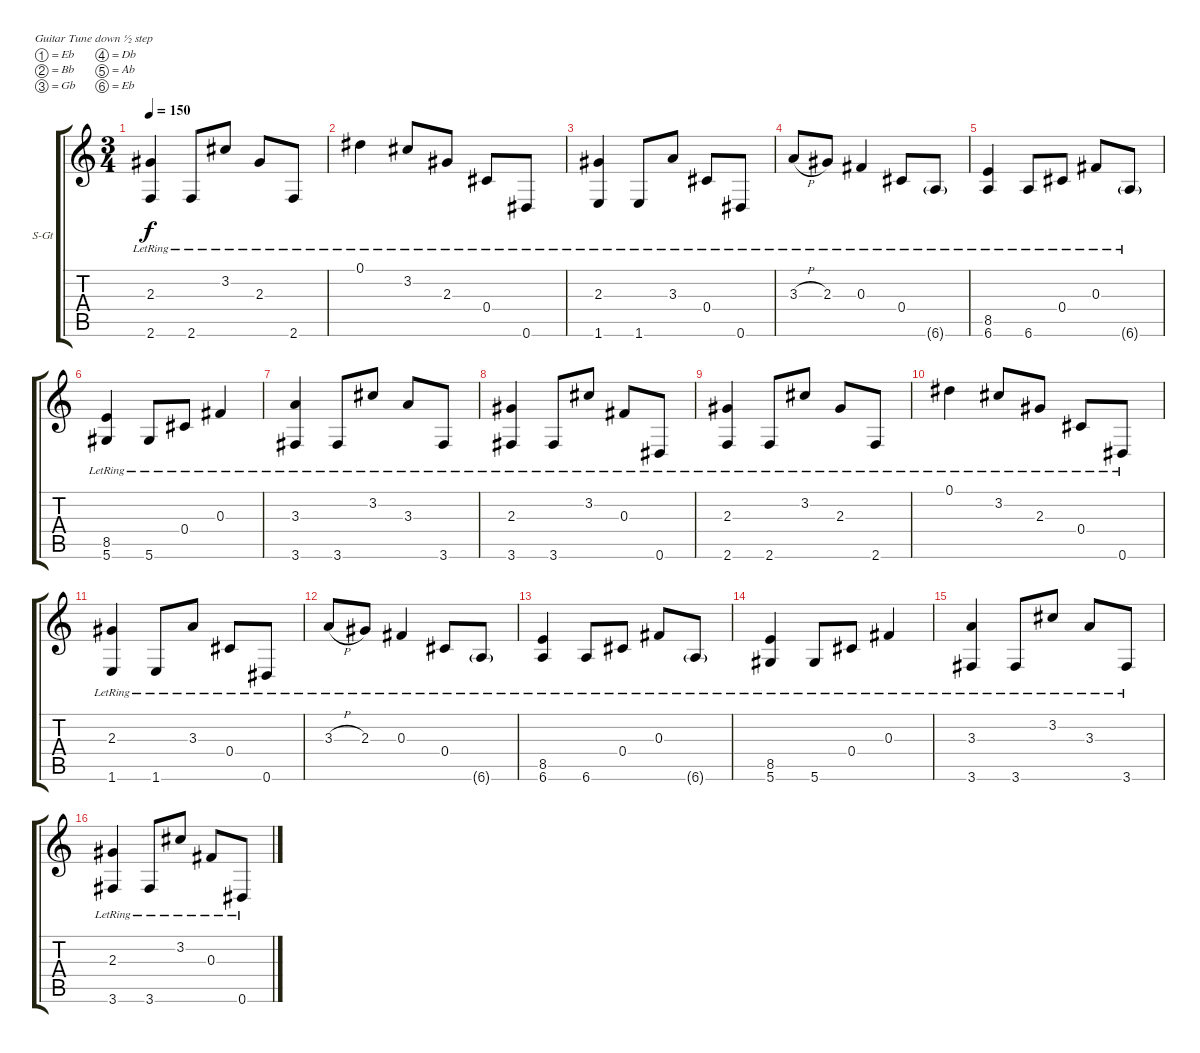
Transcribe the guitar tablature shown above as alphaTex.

\defaultSystemsLayout 4
\bracketExtendMode groupsimilarinstruments
\firstSystemTrackNameOrientation horizontal
\otherSystemsTrackNameOrientation horizontal
\track ("Mark" "S-Gt") {instrument acousticguitarsteel}
\staff {score tabs}
\tuning (Eb4 Bb3 Gb3 Db3 Ab2 Eb2)
\ts (3 4)
\tempo 150
\clef g2
\ks c
(2.6{lr} 2.3{lr}).4{dy f} 2.6{lr}.8 3.2{lr}.8 2.3{lr}.8 2.6{lr}.8 |
0.1{lr}.4 3.2{lr}.8 2.3{lr}.8 0.4{lr}.8 0.6{lr}.8 |
(1.6{lr} 2.3{lr}).4 1.6{lr}.8 3.3{lr}.8 0.4{lr}.8 0.6{lr}.8 |
3.3{h lr}.8 2.3{lr}.8 0.3{lr}.4 0.4{lr}.8 6.6{g lr}.8 |
(6.6{lr} 8.5{lr}).4 6.6{lr}.8 0.4{lr}.8 0.3{lr}.8 6.6{g lr}.8 |
(5.6{lr} 8.5{lr}).4 5.6{lr}.8 0.4{lr}.8 0.3{lr}.4 |
(3.6{lr} 3.3{lr}).4 3.6{lr}.8 3.2{lr}.8 3.3{lr}.8 3.6{lr}.8 |
(3.6{lr} 2.3{lr}).4 3.6{lr}.8 3.2{lr}.8 0.3{lr}.8 0.6{lr}.8 |
(2.6{lr} 2.3{lr}).4 2.6{lr}.8 3.2{lr}.8 2.3{lr}.8 2.6{lr}.8 |
0.1{lr}.4 3.2{lr}.8 2.3{lr}.8 0.4{lr}.8 0.6{lr}.8 |
(1.6{lr} 2.3{lr}).4 1.6{lr}.8 3.3{lr}.8 0.4{lr}.8 0.6{lr}.8 |
3.3{h lr}.8 2.3{lr}.8 0.3{lr}.4 0.4{lr}.8 6.6{g lr}.8 |
(6.6{lr} 8.5{lr}).4 6.6{lr}.8 0.4{lr}.8 0.3{lr}.8 6.6{g lr}.8 |
(5.6{lr} 8.5{lr}).4 5.6{lr}.8 0.4{lr}.8 0.3{lr}.4 |
(3.6{lr} 3.3{lr}).4 3.6{lr}.8 3.2{lr}.8 3.3{lr}.8 3.6{lr}.8 |
(3.6{lr} 2.3{lr}).4 3.6{lr}.8 3.2{lr}.8 0.3{lr}.8 0.6{lr}.8
